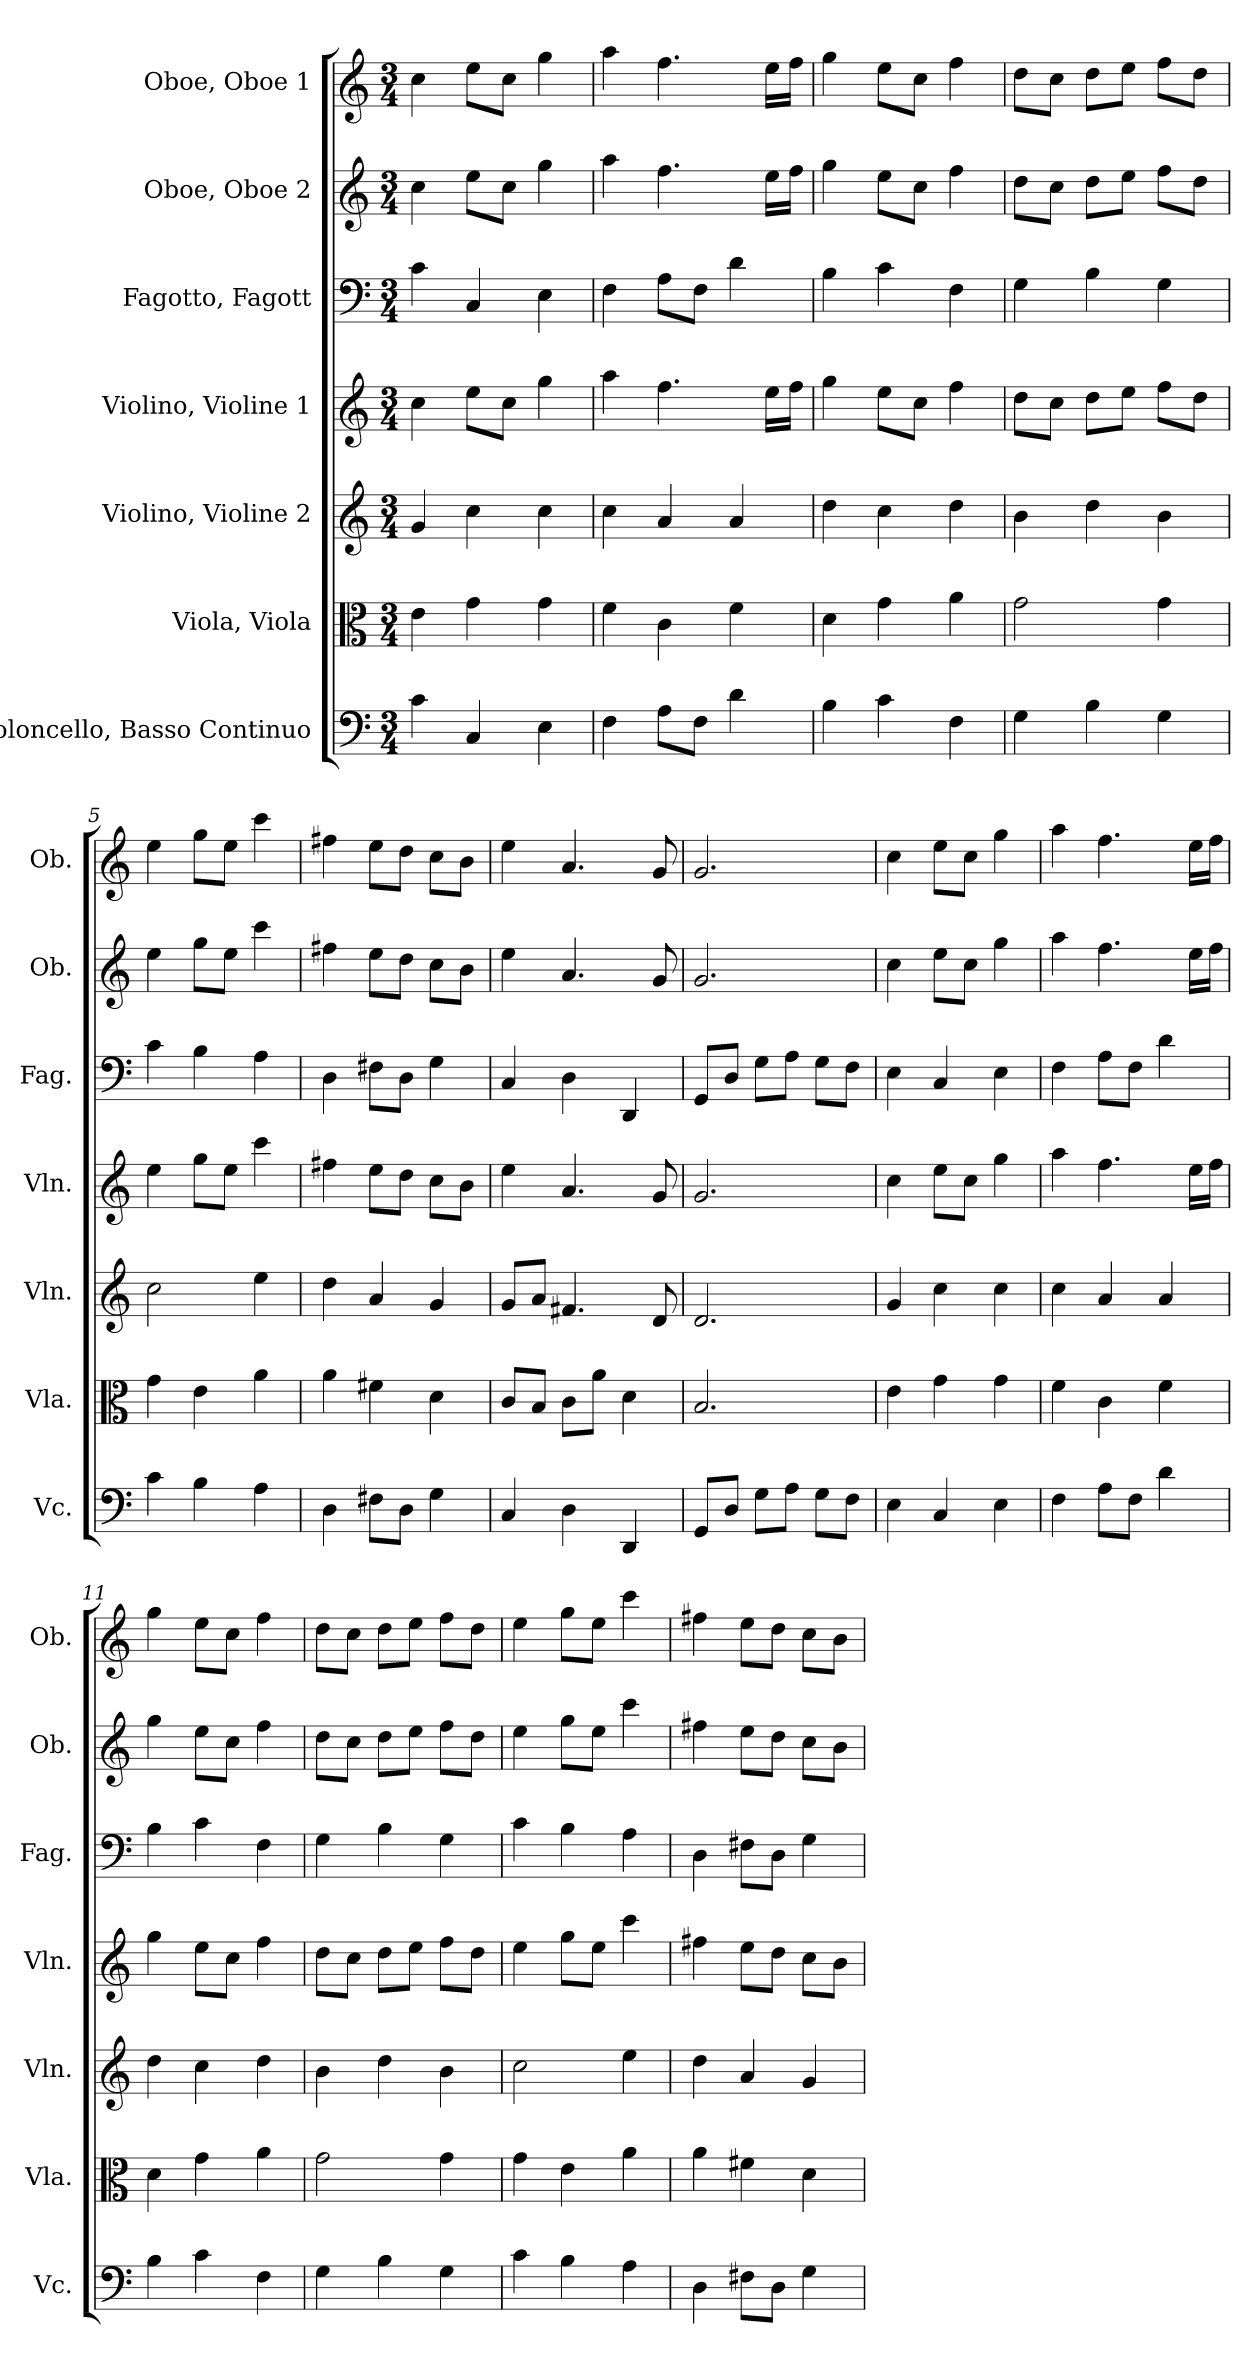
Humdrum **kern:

**kern	**kern	**kern	**kern	**kern	**kern	**kern
*part7	*part6	*part5	*part4	*part3	*part2	*part1
*staff7	*staff6	*staff5	*staff4	*staff3	*staff2	*staff1
*I"Violoncello, Basso Continuo	*I"Viola, Viola	*I"Violino, Violine 2	*I"Violino, Violine 1	*I"Fagotto, Fagott	*I"Oboe, Oboe 2	*I"Oboe, Oboe 1
*I'Vc.	*I'Vla.	*I'Vln.	*I'Vln.	*I'Fag.	*I'Ob.	*I'Ob.
*clefF4	*clefC3	*clefG2	*clefG2	*clefF4	*clefG2	*clefG2
*k[]	*k[]	*k[]	*k[]	*k[]	*k[]	*k[]
*M3/4	*M3/4	*M3/4	*M3/4	*M3/4	*M3/4	*M3/4
*MM96	*MM96	*MM96	*MM96	*MM96	*MM96	*MM96
=1	=1	=1	=1	=1	=1	=1
4c\	4e\	4g/	4cc\	4c\	4cc\	4cc\
4C/	4g\	4cc\	8ee\L	4C/	8ee\L	8ee\L
.	.	.	8cc\J	.	8cc\J	8cc\J
4E\	4g\	4cc\	4gg\	4E\	4gg\	4gg\
=2	=2	=2	=2	=2	=2	=2
4F\	4f\	4cc\	4aa\	4F\	4aa\	4aa\
8A\L	4c\	4a/	4.ff\	8A\L	4.ff\	4.ff\
8F\J	.	.	.	8F\J	.	.
4d\	4f\	4a/	.	4d\	.	.
.	.	.	16ee\LL	.	16ee\LL	16ee\LL
.	.	.	16ff\JJ	.	16ff\JJ	16ff\JJ
=3	=3	=3	=3	=3	=3	=3
4B\	4d\	4dd\	4gg\	4B\	4gg\	4gg\
4c\	4g\	4cc\	8ee\L	4c\	8ee\L	8ee\L
.	.	.	8cc\J	.	8cc\J	8cc\J
4F\	4a\	4dd\	4ff\	4F\	4ff\	4ff\
=4	=4	=4	=4	=4	=4	=4
4G\	2g\	4b\	8dd\L	4G\	8dd\L	8dd\L
.	.	.	8cc\J	.	8cc\J	8cc\J
4B\	.	4dd\	8dd\L	4B\	8dd\L	8dd\L
.	.	.	8ee\J	.	8ee\J	8ee\J
4G\	4g\	4b\	8ff\L	4G\	8ff\L	8ff\L
.	.	.	8dd\J	.	8dd\J	8dd\J
=5	=5	=5	=5	=5	=5	=5
4c\	4g\	2cc\	4ee\	4c\	4ee\	4ee\
4B\	4e\	.	8gg\L	4B\	8gg\L	8gg\L
.	.	.	8ee\J	.	8ee\J	8ee\J
4A\	4a\	4ee\	4ccc\	4A\	4ccc\	4ccc\
=6	=6	=6	=6	=6	=6	=6
4D\	4a\	4dd\	4ff#X\	4D\	4ff#X\	4ff#X\
8F#X\L	4f#X\	4a/	8ee\L	8F#X\L	8ee\L	8ee\L
8D\J	.	.	8dd\J	8D\J	8dd\J	8dd\J
4G\	4d\	4g/	8cc\L	4G\	8cc\L	8cc\L
.	.	.	8b\J	.	8b\J	8b\J
=7	=7	=7	=7	=7	=7	=7
4C/	8c/L	8g/L	4ee\	4C/	4ee\	4ee\
.	8B/J	8a/J	.	.	.	.
4D\	8c\L	4.f#X/	4.a/	4D\	4.a/	4.a/
.	8a\J	.	.	.	.	.
4DD/	4d\	.	.	4DD/	.	.
.	.	8d/	8g/	.	8g/	8g/
!!LO:LB:g=z
=8	=8	=8	=8	=8	=8	=8
8GG/L	2.B/	2.d/	2.g/	8GG/L	2.g/	2.g/
8D/J	.	.	.	8D/J	.	.
8G\L	.	.	.	8G\L	.	.
8A\J	.	.	.	8A\J	.	.
8G\L	.	.	.	8G\L	.	.
8F\J	.	.	.	8F\J	.	.
=9	=9	=9	=9	=9	=9	=9
4E\	4e\	4g/	4cc\	4E\	4cc\	4cc\
4C/	4g\	4cc\	8ee\L	4C/	8ee\L	8ee\L
.	.	.	8cc\J	.	8cc\J	8cc\J
4E\	4g\	4cc\	4gg\	4E\	4gg\	4gg\
=10	=10	=10	=10	=10	=10	=10
4F\	4f\	4cc\	4aa\	4F\	4aa\	4aa\
8A\L	4c\	4a/	4.ff\	8A\L	4.ff\	4.ff\
8F\J	.	.	.	8F\J	.	.
4d\	4f\	4a/	.	4d\	.	.
.	.	.	16ee\LL	.	16ee\LL	16ee\LL
.	.	.	16ff\JJ	.	16ff\JJ	16ff\JJ
=11	=11	=11	=11	=11	=11	=11
4B\	4d\	4dd\	4gg\	4B\	4gg\	4gg\
4c\	4g\	4cc\	8ee\L	4c\	8ee\L	8ee\L
.	.	.	8cc\J	.	8cc\J	8cc\J
4F\	4a\	4dd\	4ff\	4F\	4ff\	4ff\
=12	=12	=12	=12	=12	=12	=12
4G\	2g\	4b\	8dd\L	4G\	8dd\L	8dd\L
.	.	.	8cc\J	.	8cc\J	8cc\J
4B\	.	4dd\	8dd\L	4B\	8dd\L	8dd\L
.	.	.	8ee\J	.	8ee\J	8ee\J
4G\	4g\	4b\	8ff\L	4G\	8ff\L	8ff\L
.	.	.	8dd\J	.	8dd\J	8dd\J
=13	=13	=13	=13	=13	=13	=13
4c\	4g\	2cc\	4ee\	4c\	4ee\	4ee\
4B\	4e\	.	8gg\L	4B\	8gg\L	8gg\L
.	.	.	8ee\J	.	8ee\J	8ee\J
4A\	4a\	4ee\	4ccc\	4A\	4ccc\	4ccc\
=14	=14	=14	=14	=14	=14	=14
4D\	4a\	4dd\	4ff#X\	4D\	4ff#X\	4ff#X\
8F#X\L	4f#X\	4a/	8ee\L	8F#X\L	8ee\L	8ee\L
8D\J	.	.	8dd\J	8D\J	8dd\J	8dd\J
4G\	4d\	4g/	8cc\L	4G\	8cc\L	8cc\L
.	.	.	8b\J	.	8b\J	8b\J
=	=	=	=	=	=	=
*-	*-	*-	*-	*-	*-	*-
